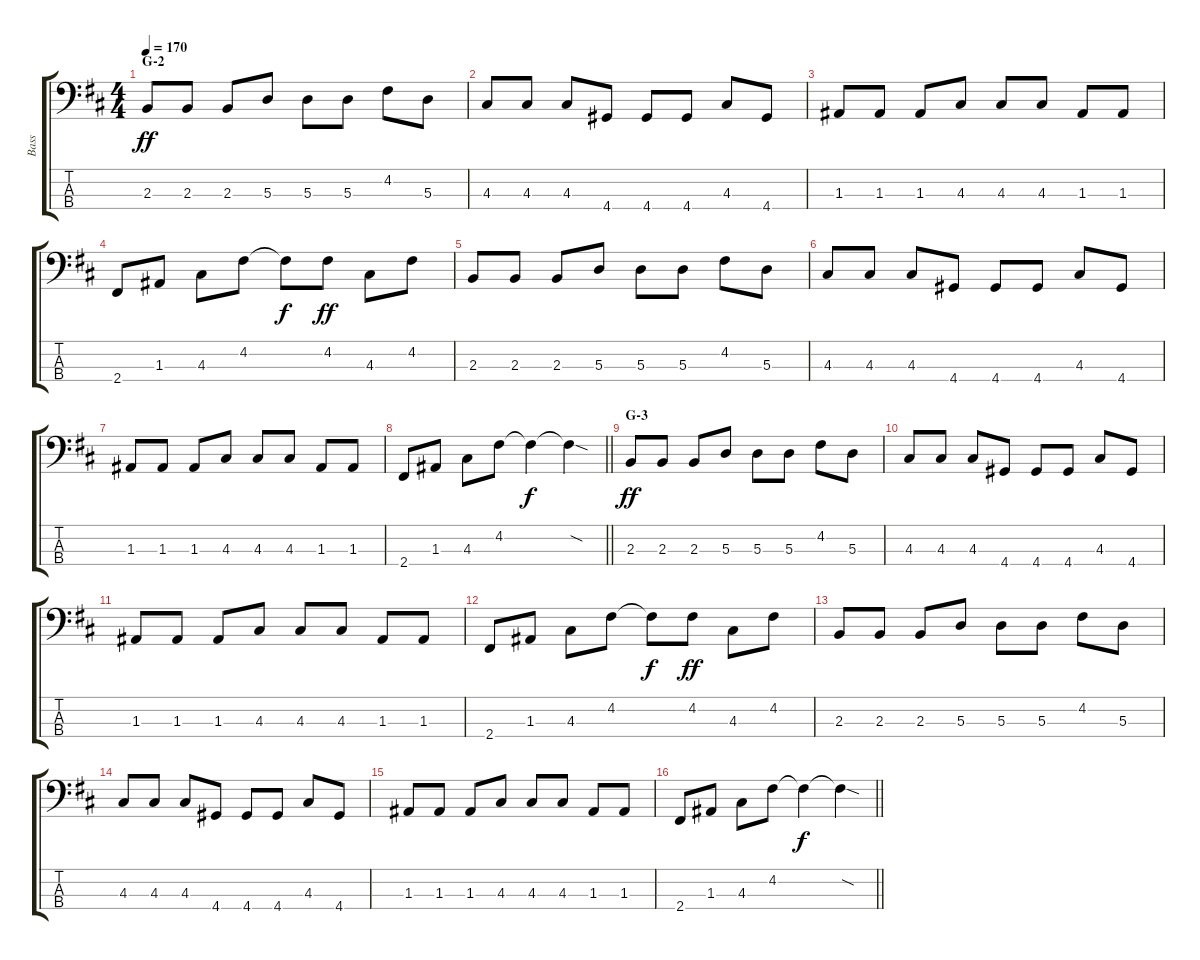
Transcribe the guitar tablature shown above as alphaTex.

\track ("Bass" "Bass") {instrument electricbassfinger}
\staff {score tabs}
\tuning (G2 D2 A1 E1) {hide}
\ts (4 4)
\section ("" "G-2")
\tempo 170
\clef f4
\ks d
2.3.8{dy ff} 2.3.8 2.3.8 5.3.8 5.3.8 5.3.8 4.2.8 5.3.8 |
4.3.8 4.3.8 4.3.8 4.4.8 4.4.8 4.4.8 4.3.8 4.4.8 |
1.3.8 1.3.8 1.3.8 4.3.8 4.3.8 4.3.8 1.3.8 1.3.8 |
2.4.8 1.3.8 4.3.8 4.2.8 4.2{t}.8{dy f} 4.2.8{dy ff} 4.3.8 4.2.8 |
2.3.8 2.3.8 2.3.8 5.3.8 5.3.8 5.3.8 4.2.8 5.3.8 |
4.3.8 4.3.8 4.3.8 4.4.8 4.4.8 4.4.8 4.3.8 4.4.8 |
1.3.8 1.3.8 1.3.8 4.3.8 4.3.8 4.3.8 1.3.8 1.3.8 |
\barLineRight lightlight
2.4.8 1.3.8 4.3.8 4.2.8 4.2{t}.4{dy f} 4.2{sod t}.4 |
\section ("" "G-3")
2.3.8{dy ff} 2.3.8 2.3.8 5.3.8 5.3.8 5.3.8 4.2.8 5.3.8 |
4.3.8 4.3.8 4.3.8 4.4.8 4.4.8 4.4.8 4.3.8 4.4.8 |
1.3.8 1.3.8 1.3.8 4.3.8 4.3.8 4.3.8 1.3.8 1.3.8 |
2.4.8 1.3.8 4.3.8 4.2.8 4.2{t}.8{dy f} 4.2.8{dy ff} 4.3.8 4.2.8 |
2.3.8 2.3.8 2.3.8 5.3.8 5.3.8 5.3.8 4.2.8 5.3.8 |
4.3.8 4.3.8 4.3.8 4.4.8 4.4.8 4.4.8 4.3.8 4.4.8 |
1.3.8 1.3.8 1.3.8 4.3.8 4.3.8 4.3.8 1.3.8 1.3.8 |
\barLineRight lightlight
2.4.8 1.3.8 4.3.8 4.2.8 4.2{t}.4{dy f} 4.2{sod t}.4
